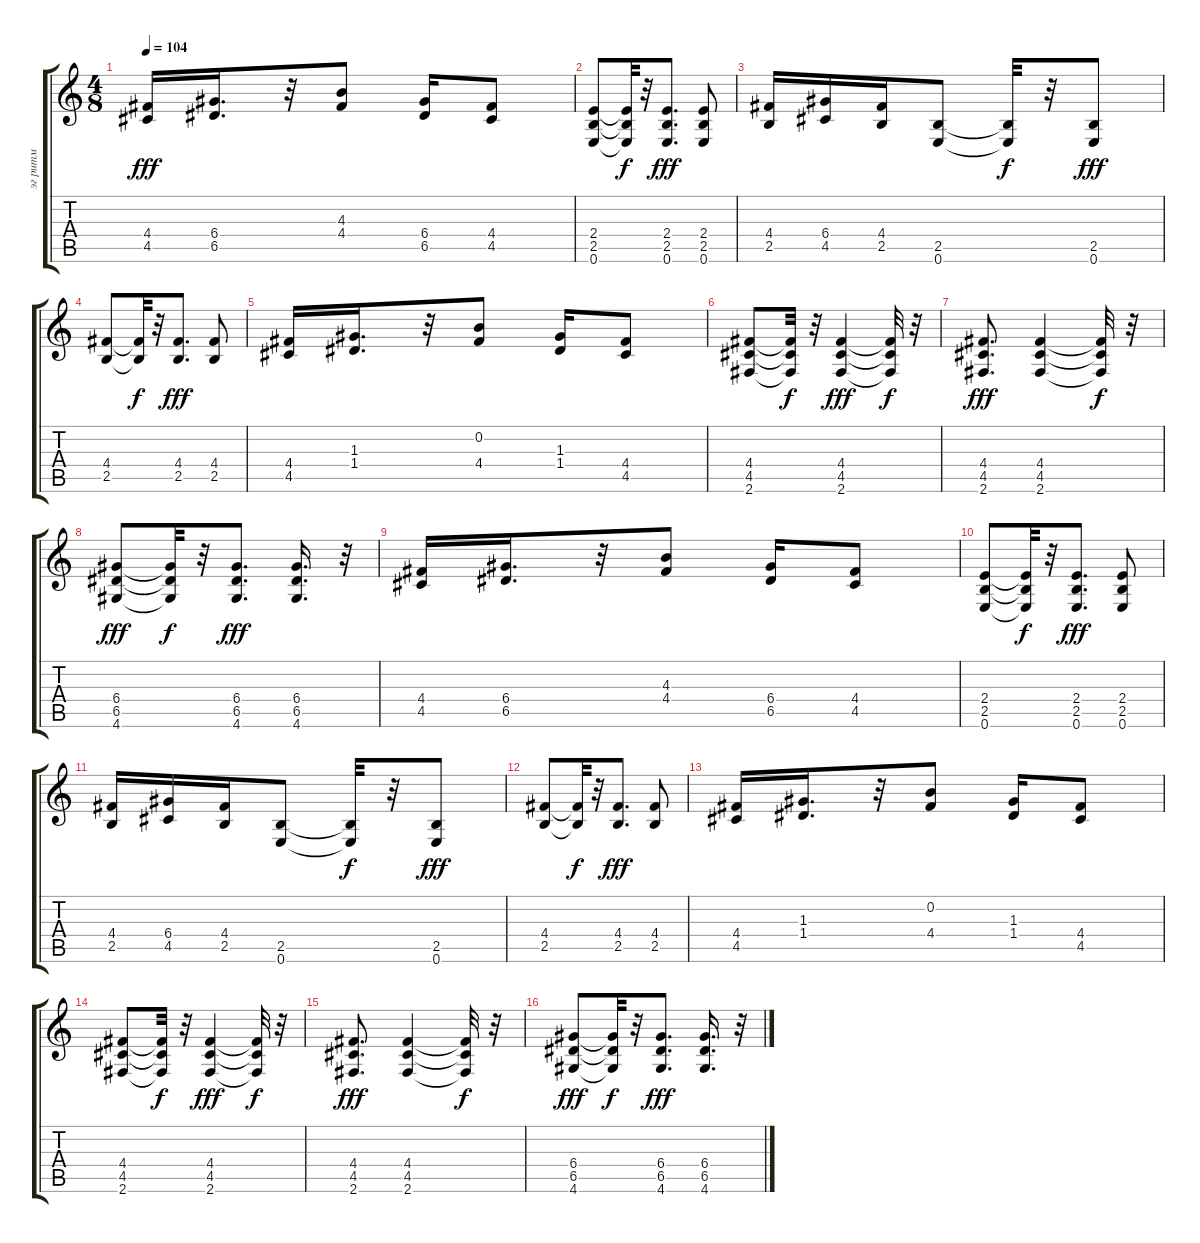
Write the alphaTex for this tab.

\track ("эг ритм" "эг ритм") {instrument distortionguitar}
\staff {score tabs}
\tuning (E4 B3 G3 D3 A2 E2) {hide}
\ts (4 8)
\tempo 104
\clef g2
\ks c
(4.4 4.5).16{dy fff} (6.4 6.5).16{d} r.32 (4.3 4.4).8 (6.4 6.5).16 (4.4 4.5).8 |
(2.4 2.5 0.6).8 (2.4{t} 2.5{t} 0.6{t}).32{dy f} r.32 (2.4 2.5 0.6).8{d dy fff} (2.4 2.5 0.6).8 |
(4.4 2.5).16 (6.4 4.5).16 (4.4 2.5).16 (2.5 0.6).8 (2.5{t} 0.6{t}).32{dy f} r.32 (2.5 0.6).8{dy fff} |
(4.4 2.5).8 (4.4{t} 2.5{t}).32{dy f} r.32 (4.4 2.5).8{d dy fff} (4.4 2.5).8 |
(4.4 4.5).16 (1.3 1.4).16{d} r.32 (0.2 4.4).8 (1.3 1.4).16 (4.4 4.5).8 |
(4.4 4.5 2.6).8 (4.4{t} 4.5{t} 2.6{t}).32{dy f} r.32 (4.4 4.5 2.6).4{dy fff} (4.4{t} 4.5{t} 2.6{t}).32{dy f} r.32 |
(4.4 4.5 2.6).8{d dy fff} (4.4 4.5 2.6).4 (4.4{t} 4.5{t} 2.6{t}).32{dy f} r.32 |
(6.4 6.5 4.6).8{dy fff} (6.4{t} 6.5{t} 4.6{t}).32{dy f} r.32 (6.4 6.5 4.6).8{d dy fff} (6.4 6.5 4.6).16{d} r.32 |
(4.4 4.5).16 (6.4 6.5).16{d} r.32 (4.3 4.4).8 (6.4 6.5).16 (4.4 4.5).8 |
(2.4 2.5 0.6).8 (2.4{t} 2.5{t} 0.6{t}).32{dy f} r.32 (2.4 2.5 0.6).8{d dy fff} (2.4 2.5 0.6).8 |
(4.4 2.5).16 (6.4 4.5).16 (4.4 2.5).16 (2.5 0.6).8 (2.5{t} 0.6{t}).32{dy f} r.32 (2.5 0.6).8{dy fff} |
(4.4 2.5).8 (4.4{t} 2.5{t}).32{dy f} r.32 (4.4 2.5).8{d dy fff} (4.4 2.5).8 |
(4.4 4.5).16 (1.3 1.4).16{d} r.32 (0.2 4.4).8 (1.3 1.4).16 (4.4 4.5).8 |
(4.4 4.5 2.6).8 (4.4{t} 4.5{t} 2.6{t}).32{dy f} r.32 (4.4 4.5 2.6).4{dy fff} (4.4{t} 4.5{t} 2.6{t}).32{dy f} r.32 |
(4.4 4.5 2.6).8{d dy fff} (4.4 4.5 2.6).4 (4.4{t} 4.5{t} 2.6{t}).32{dy f} r.32 |
(6.4 6.5 4.6).8{dy fff} (6.4{t} 6.5{t} 4.6{t}).32{dy f} r.32 (6.4 6.5 4.6).8{d dy fff} (6.4 6.5 4.6).16{d} r.32
